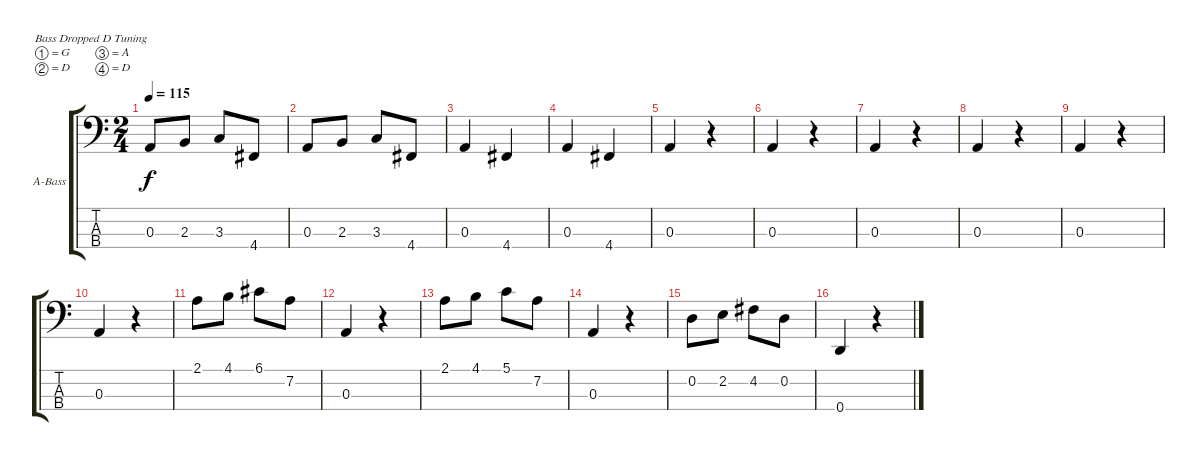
\defaultSystemsLayout 4
\bracketExtendMode groupsimilarinstruments
\firstSystemTrackNameOrientation horizontal
\otherSystemsTrackNameOrientation horizontal
\track ("Bass" "A-Bass") {instrument acousticbass}
\staff {score tabs}
\tuning (G2 D2 A1 D1)
\ts (2 4)
\tempo 115
\clef f4
\ks c
0.3.8{dy f} 2.3.8 3.3.8 4.4.8 |
0.3.8 2.3.8 3.3.8 4.4.8 |
0.3.4 4.4.4 |
0.3.4 4.4.4 |
0.3.4 r.4 |
0.3.4 r.4 |
0.3.4 r.4 |
0.3.4 r.4 |
0.3.4 r.4 |
0.3.4 r.4 |
2.1.8 4.1.8 6.1.8 7.2.8 |
0.3.4 r.4 |
2.1.8 4.1.8 5.1.8 7.2.8 |
0.3.4 r.4 |
0.2.8 2.2.8 4.2.8 0.2.8 |
0.4.4 r.4
